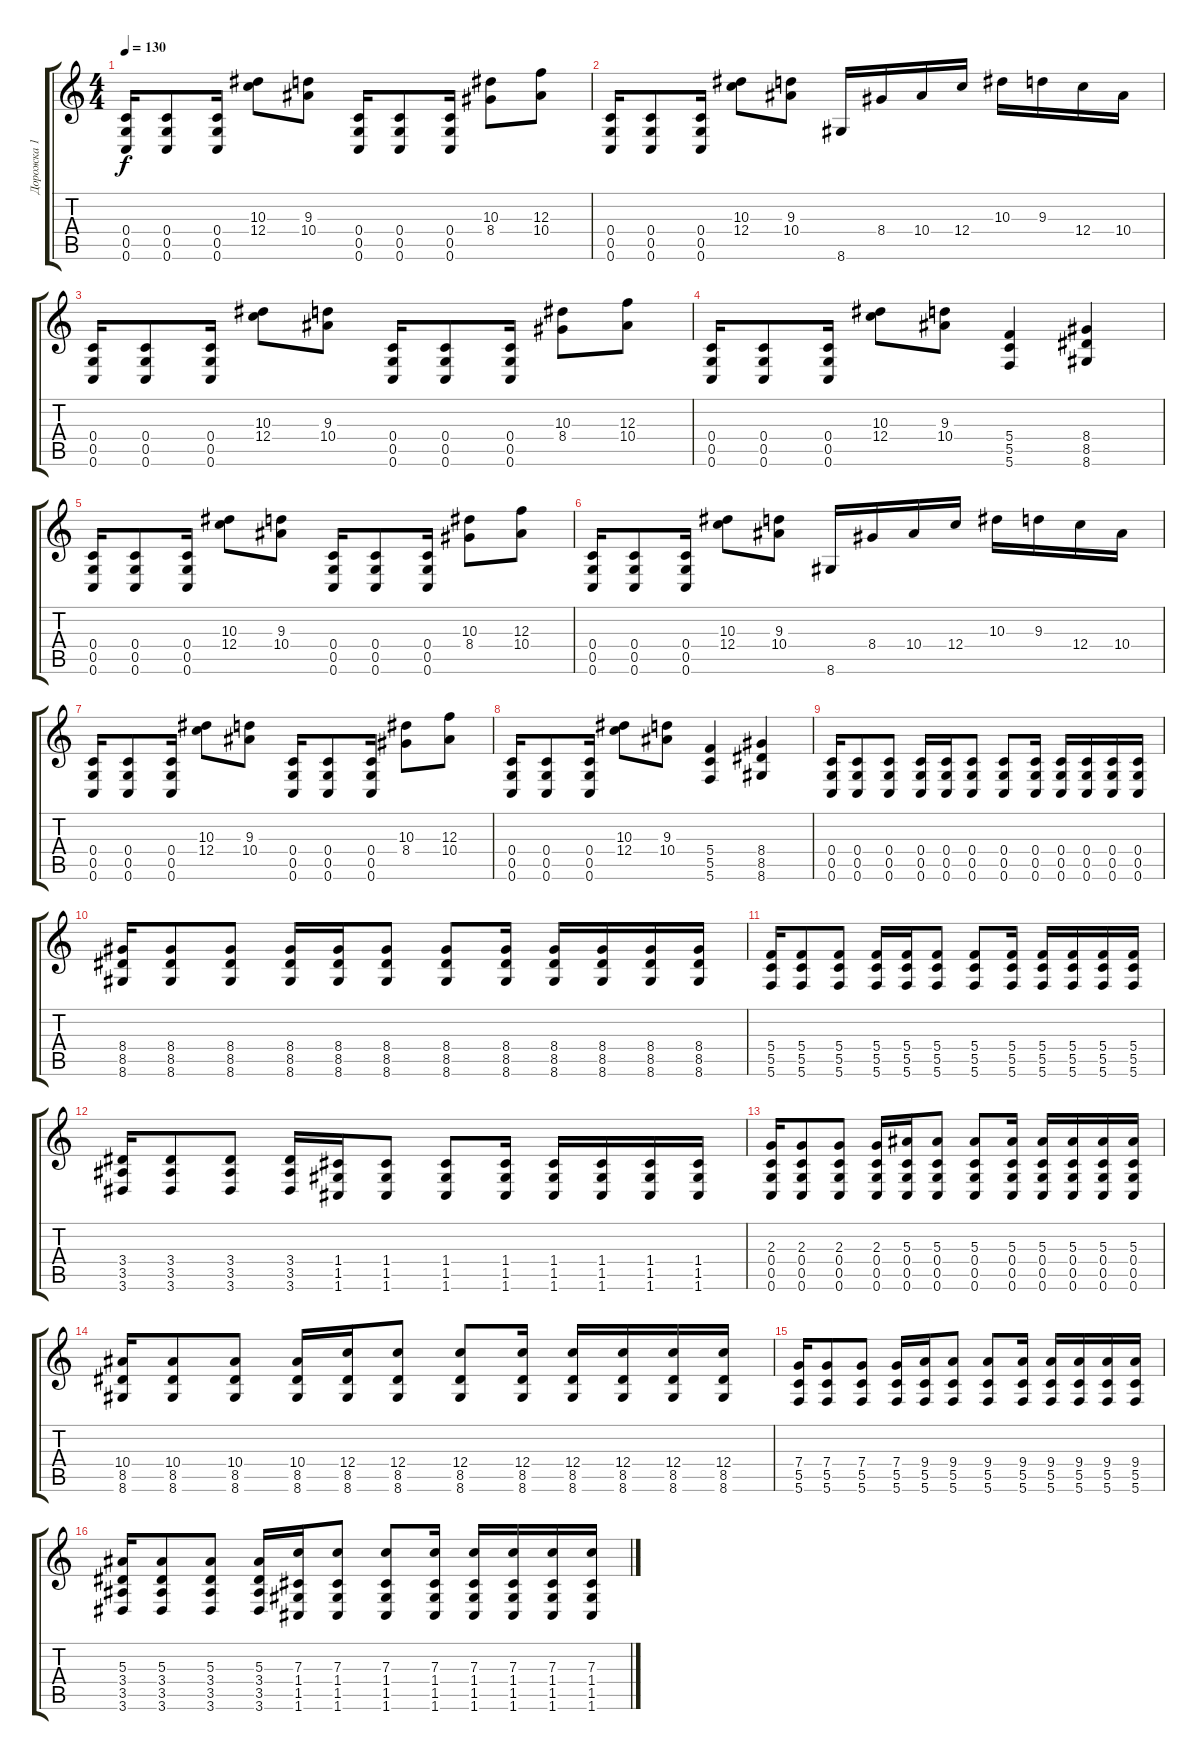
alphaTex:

\track ("Дорожка 1" "Дорожка 1") {instrument distortionguitar}
\staff {score tabs}
\tuning (D4 A3 F3 C3 G2 C2) {hide}
\ts (4 4)
\tempo 130
\clef g2
\ks c
(0.4 0.5 0.6).16{dy f} (0.4 0.5 0.6).8 (0.4 0.5 0.6).16 (10.3 12.4).8 (9.3 10.4).8 (0.4 0.5 0.6).16 (0.4 0.5 0.6).8 (0.4 0.5 0.6).16 (10.3 8.4).8 (12.3 10.4).8 |
(0.4 0.5 0.6).16 (0.4 0.5 0.6).8 (0.4 0.5 0.6).16 (10.3 12.4).8 (9.3 10.4).8 8.6.16 8.4.16 10.4.16 12.4.16 10.3.16 9.3.16 12.4.16 10.4.16 |
(0.4 0.5 0.6).16 (0.4 0.5 0.6).8 (0.4 0.5 0.6).16 (10.3 12.4).8 (9.3 10.4).8 (0.4 0.5 0.6).16 (0.4 0.5 0.6).8 (0.4 0.5 0.6).16 (10.3 8.4).8 (12.3 10.4).8 |
(0.4 0.5 0.6).16 (0.4 0.5 0.6).8 (0.4 0.5 0.6).16 (10.3 12.4).8 (9.3 10.4).8 (5.4 5.5 5.6).4 (8.4 8.5 8.6).4 |
(0.4 0.5 0.6).16 (0.4 0.5 0.6).8 (0.4 0.5 0.6).16 (10.3 12.4).8 (9.3 10.4).8 (0.4 0.5 0.6).16 (0.4 0.5 0.6).8 (0.4 0.5 0.6).16 (10.3 8.4).8 (12.3 10.4).8 |
(0.4 0.5 0.6).16 (0.4 0.5 0.6).8 (0.4 0.5 0.6).16 (10.3 12.4).8 (9.3 10.4).8 8.6.16 8.4.16 10.4.16 12.4.16 10.3.16 9.3.16 12.4.16 10.4.16 |
(0.4 0.5 0.6).16 (0.4 0.5 0.6).8 (0.4 0.5 0.6).16 (10.3 12.4).8 (9.3 10.4).8 (0.4 0.5 0.6).16 (0.4 0.5 0.6).8 (0.4 0.5 0.6).16 (10.3 8.4).8 (12.3 10.4).8 |
(0.4 0.5 0.6).16 (0.4 0.5 0.6).8 (0.4 0.5 0.6).16 (10.3 12.4).8 (9.3 10.4).8 (5.4 5.5 5.6).4 (8.4 8.5 8.6).4 |
(0.4 0.5 0.6).16 (0.4 0.5 0.6).8 (0.4 0.5 0.6).8 (0.4 0.5 0.6).16 (0.4 0.5 0.6).16 (0.4 0.5 0.6).8 (0.4 0.5 0.6).8 (0.4 0.5 0.6).16 (0.4 0.5 0.6).16 (0.4 0.5 0.6).16 (0.4 0.5 0.6).16 (0.4 0.5 0.6).16 |
(8.4 8.5 8.6).16 (8.4 8.5 8.6).8 (8.4 8.5 8.6).8 (8.4 8.5 8.6).16 (8.4 8.5 8.6).16 (8.4 8.5 8.6).8 (8.4 8.5 8.6).8 (8.4 8.5 8.6).16 (8.4 8.5 8.6).16 (8.4 8.5 8.6).16 (8.4 8.5 8.6).16 (8.4 8.5 8.6).16 |
(5.4 5.5 5.6).16 (5.4 5.5 5.6).8 (5.4 5.5 5.6).8 (5.4 5.5 5.6).16 (5.4 5.5 5.6).16 (5.4 5.5 5.6).8 (5.4 5.5 5.6).8 (5.4 5.5 5.6).16 (5.4 5.5 5.6).16 (5.4 5.5 5.6).16 (5.4 5.5 5.6).16 (5.4 5.5 5.6).16 |
(3.4 3.5 3.6).16 (3.4 3.5 3.6).8 (3.4 3.5 3.6).8 (3.4 3.5 3.6).16 (1.4 1.5 1.6).16 (1.4 1.5 1.6).8 (1.4 1.5 1.6).8 (1.4 1.5 1.6).16 (1.4 1.5 1.6).16 (1.4 1.5 1.6).16 (1.4 1.5 1.6).16 (1.4 1.5 1.6).16 |
(2.3 0.4 0.5 0.6).16 (2.3 0.4 0.5 0.6).8 (2.3 0.4 0.5 0.6).8 (2.3 0.4 0.5 0.6).16 (5.3 0.4 0.5 0.6).16 (5.3 0.4 0.5 0.6).8 (5.3 0.4 0.5 0.6).8 (5.3 0.4 0.5 0.6).16 (5.3 0.4 0.5 0.6).16 (5.3 0.4 0.5 0.6).16 (5.3 0.4 0.5 0.6).16 (5.3 0.4 0.5 0.6).16 |
(10.4 8.5 8.6).16 (10.4 8.5 8.6).8 (10.4 8.5 8.6).8 (10.4 8.5 8.6).16 (12.4 8.5 8.6).16 (12.4 8.5 8.6).8 (12.4 8.5 8.6).8 (12.4 8.5 8.6).16 (12.4 8.5 8.6).16 (12.4 8.5 8.6).16 (12.4 8.5 8.6).16 (12.4 8.5 8.6).16 |
(7.4 5.5 5.6).16 (7.4 5.5 5.6).8 (7.4 5.5 5.6).8 (7.4 5.5 5.6).16 (9.4 5.5 5.6).16 (9.4 5.5 5.6).8 (9.4 5.5 5.6).8 (9.4 5.5 5.6).16 (9.4 5.5 5.6).16 (9.4 5.5 5.6).16 (9.4 5.5 5.6).16 (9.4 5.5 5.6).16 |
(5.3 3.4 3.5 3.6).16 (5.3 3.4 3.5 3.6).8 (5.3 3.4 3.5 3.6).8 (5.3 3.4 3.5 3.6).16 (7.3 1.4 1.5 1.6).16 (7.3 1.4 1.5 1.6).8 (7.3 1.4 1.5 1.6).8 (7.3 1.4 1.5 1.6).16 (7.3 1.4 1.5 1.6).16 (7.3 1.4 1.5 1.6).16 (7.3 1.4 1.5 1.6).16 (7.3 1.4 1.5 1.6).16
